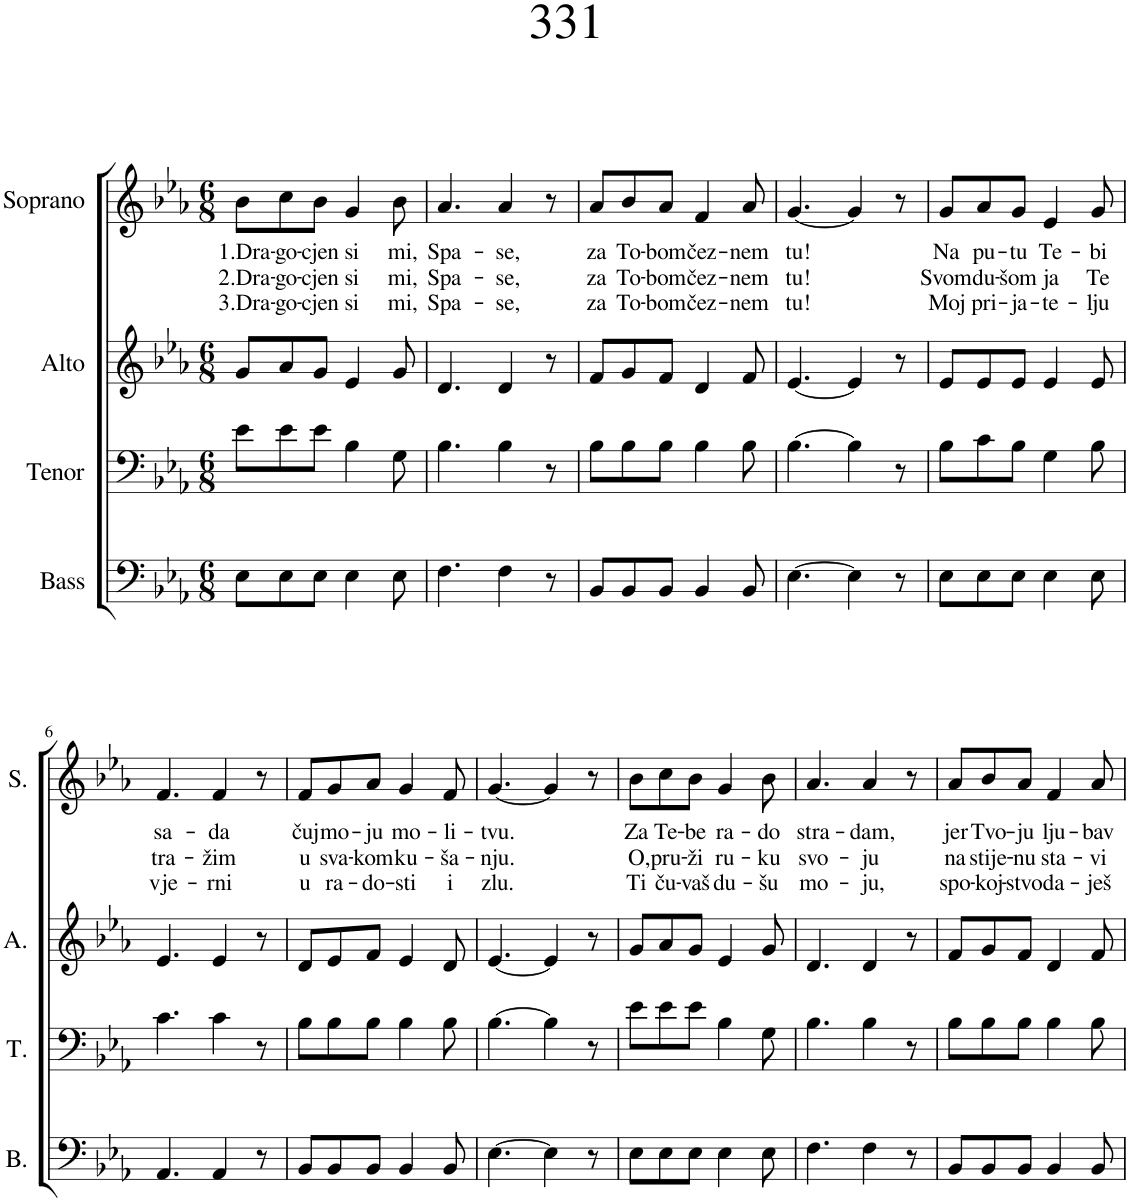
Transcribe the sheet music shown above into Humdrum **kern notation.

**kern	**kern	**kern	**kern	**text	**text	**text
*part4	*part3	*part2	*part1	*part1	*part1	*part1
*staff4	*staff3	*staff2	*staff1	*staff1	*staff1	*staff1
*I"Bass	*I"Tenor	*I"Alto	*I"Soprano	*	*	*
*I'B.	*I'T.	*I'A.	*I'S.	*	*	*
*clefF4	*clefF4	*clefG2	*clefG2	*	*	*
*k[b-e-a-]	*k[b-e-a-]	*k[b-e-a-]	*k[b-e-a-]	*	*	*
*M6/8	*M6/8	*M6/8	*M6/8	*	*	*
=1	=1	=1	=1	=1	=1	=1
!	!	!	!	!LO:LY:b	!LO:LY:b	!LO:LY:b
8E-\L	8e-\L	8g/L	8b-\L	1.Dra-	2.Dra-	3.Dra-
!	!	!	!	!LO:LY:b	!LO:LY:b	!LO:LY:b
8E-\	8e-\	8a-/	8cc\	-go-	-go-	-go-
!	!	!	!	!LO:LY:b	!LO:LY:b	!LO:LY:b
8E-\J	8e-\J	8g/J	8b-\J	-cjen	-cjen	-cjen
!	!	!	!	!LO:LY:b	!LO:LY:b	!LO:LY:b
4E-\	4B-\	4e-/	4g/	si	si	si
!	!	!	!	!LO:LY:b	!LO:LY:b	!LO:LY:b
8E-\	8G\	8g/	8b-\	mi,	mi,	mi,
=2	=2	=2	=2	=2	=2	=2
!	!	!	!	!LO:LY:b	!LO:LY:b	!LO:LY:b
4.F\	4.B-\	4.d/	4.a-/	Spa-	Spa-	Spa-
!	!	!	!	!LO:LY:b	!LO:LY:b	!LO:LY:b
4F\	4B-\	4d/	4a-/	-se,	-se,	-se,
8r	8r	8r	8r	.	.	.
=3	=3	=3	=3	=3	=3	=3
!	!	!	!	!LO:LY:b	!LO:LY:b	!LO:LY:b
8BB-/L	8B-\L	8f/L	8a-/L	za	za	za
!	!	!	!	!LO:LY:b	!LO:LY:b	!LO:LY:b
8BB-/	8B-\	8g/	8b-/	To-	To-	To-
!	!	!	!	!LO:LY:b	!LO:LY:b	!LO:LY:b
8BB-/J	8B-\J	8f/J	8a-/J	-bom	-bom	-bom
!	!	!	!	!LO:LY:b	!LO:LY:b	!LO:LY:b
4BB-/	4B-\	4d/	4f/	čez-	čez-	čez-
!	!	!	!	!LO:LY:b	!LO:LY:b	!LO:LY:b
8BB-/	8B-\	8f/	8a-/	-nem	-nem	-nem
=4	=4	=4	=4	=4	=4	=4
!	!	!	!	!LO:LY:b	!LO:LY:b	!LO:LY:b
[4.E-\	[4.B-\	[4.e-/	[4.g/	tu!	tu!	tu!
4E-\]	4B-\]	4e-/]	4g/]	.	.	.
8r	8r	8r	8r	.	.	.
=5	=5	=5	=5	=5	=5	=5
!	!	!	!	!LO:LY:b	!LO:LY:b	!LO:LY:b
8E-\L	8B-\L	8e-/L	8g/L	Na	Svom	Moj
!	!	!	!	!LO:LY:b	!LO:LY:b	!LO:LY:b
8E-\	8c\	8e-/	8a-/	pu-	du-	pri-
!	!	!	!	!LO:LY:b	!LO:LY:b	!LO:LY:b
8E-\J	8B-\J	8e-/J	8g/J	-tu	-šom	-ja-
!	!	!	!	!LO:LY:b	!LO:LY:b	!LO:LY:b
4E-\	4G\	4e-/	4e-/	Te-	ja	-te-
!	!	!	!	!LO:LY:b	!LO:LY:b	!LO:LY:b
8E-\	8B-\	8e-/	8g/	-bi	Te	-lju
!!LO:LB:g=z
=6	=6	=6	=6	=6	=6	=6
!	!	!	!	!LO:LY:b	!LO:LY:b	!LO:LY:b
4.AA-/	4.c\	4.e-/	4.f/	sa-	tra-	vje-
!	!	!	!	!LO:LY:b	!LO:LY:b	!LO:LY:b
4AA-/	4c\	4e-/	4f/	-da	-žim	-rni
8r	8r	8r	8r	.	.	.
=7	=7	=7	=7	=7	=7	=7
!	!	!	!	!LO:LY:b	!LO:LY:b	!LO:LY:b
8BB-/L	8B-\L	8d/L	8f/L	čuj	u	u
!	!	!	!	!LO:LY:b	!LO:LY:b	!LO:LY:b
8BB-/	8B-\	8e-/	8g/	mo-	sva-	ra-
!	!	!	!	!LO:LY:b	!LO:LY:b	!LO:LY:b
8BB-/J	8B-\J	8f/J	8a-/J	-ju	-kom	-do-
!	!	!	!	!LO:LY:b	!LO:LY:b	!LO:LY:b
4BB-/	4B-\	4e-/	4g/	mo-	ku-	-sti
!	!	!	!	!LO:LY:b	!LO:LY:b	!LO:LY:b
8BB-/	8B-\	8d/	8f/	-li-	-ša-	i
=8	=8	=8	=8	=8	=8	=8
!	!	!	!	!LO:LY:b	!LO:LY:b	!LO:LY:b
[4.E-\	[4.B-\	[4.e-/	[4.g/	-tvu.	-nju.	zlu.
4E-\]	4B-\]	4e-/]	4g/]	.	.	.
8r	8r	8r	8r	.	.	.
=9	=9	=9	=9	=9	=9	=9
!	!	!	!	!LO:LY:b	!LO:LY:b	!LO:LY:b
8E-\L	8e-\L	8g/L	8b-\L	Za	O,	Ti
!	!	!	!	!LO:LY:b	!LO:LY:b	!LO:LY:b
8E-\	8e-\	8a-/	8cc\	Te-	pru-	ču-
!	!	!	!	!LO:LY:b	!LO:LY:b	!LO:LY:b
8E-\J	8e-\J	8g/J	8b-\J	-be	-ži	-vaš
!	!	!	!	!LO:LY:b	!LO:LY:b	!LO:LY:b
4E-\	4B-\	4e-/	4g/	ra-	ru-	du-
!	!	!	!	!LO:LY:b	!LO:LY:b	!LO:LY:b
8E-\	8G\	8g/	8b-\	-do	-ku	-šu
=10	=10	=10	=10	=10	=10	=10
!	!	!	!	!LO:LY:b	!LO:LY:b	!LO:LY:b
4.F\	4.B-\	4.d/	4.a-/	stra-	svo-	mo-
!	!	!	!	!LO:LY:b	!LO:LY:b	!LO:LY:b
4F\	4B-\	4d/	4a-/	-dam,	-ju	-ju,
8r	8r	8r	8r	.	.	.
=11	=11	=11	=11	=11	=11	=11
!	!	!	!	!LO:LY:b	!LO:LY:b	!LO:LY:b
8BB-/L	8B-\L	8f/L	8a-/L	jer	na	spo-
!	!	!	!	!LO:LY:b	!LO:LY:b	!LO:LY:b
8BB-/	8B-\	8g/	8b-/	Tvo-	stije-	-koj-
!	!	!	!	!LO:LY:b	!LO:LY:b	!LO:LY:b
8BB-/J	8B-\J	8f/J	8a-/J	-ju	-nu	-stvo
!	!	!	!	!LO:LY:b	!LO:LY:b	!LO:LY:b
4BB-/	4B-\	4d/	4f/	lju-	sta-	da-
!	!	!	!	!LO:LY:b	!LO:LY:b	!LO:LY:b
8BB-/	8B-\	8f/	8a-/	-bav	-vi	-ješ
=	=	=	=	=	=	=
*-	*-	*-	*-	*-	*-	*-
